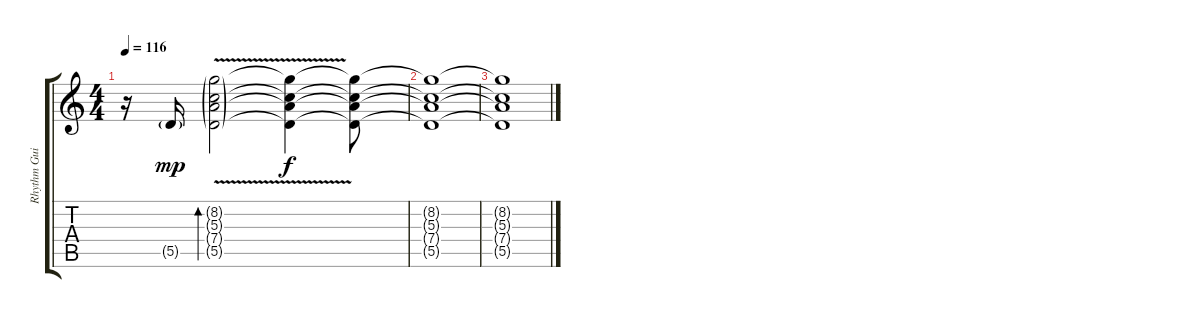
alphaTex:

\track ("Rhythm Guitar 1 Echo" "Rhythm Gui") {instrument distortionguitar}
\staff {score tabs}
\tuning (E4 B3 G3 D3 A2 E2) {hide}
\ts (4 4)
\tempo 116
\clef g2
\ks c
r.16{dy f} 5.5{g}.16{dy mp} (8.2{v g} 5.3{v g} 7.4{v g} 5.5{v g}).2{bd 480} (8.2{t} 5.3{t} 7.4{t} 5.5{t}).4{dy f} (8.2{t} 5.3{t} 7.4{t} 5.5{t}).8 |
(8.2{t} 5.3{t} 7.4{t} 5.5{t}).1 |
(8.2{t} 5.3{t} 7.4{t} 5.5{t}).1
